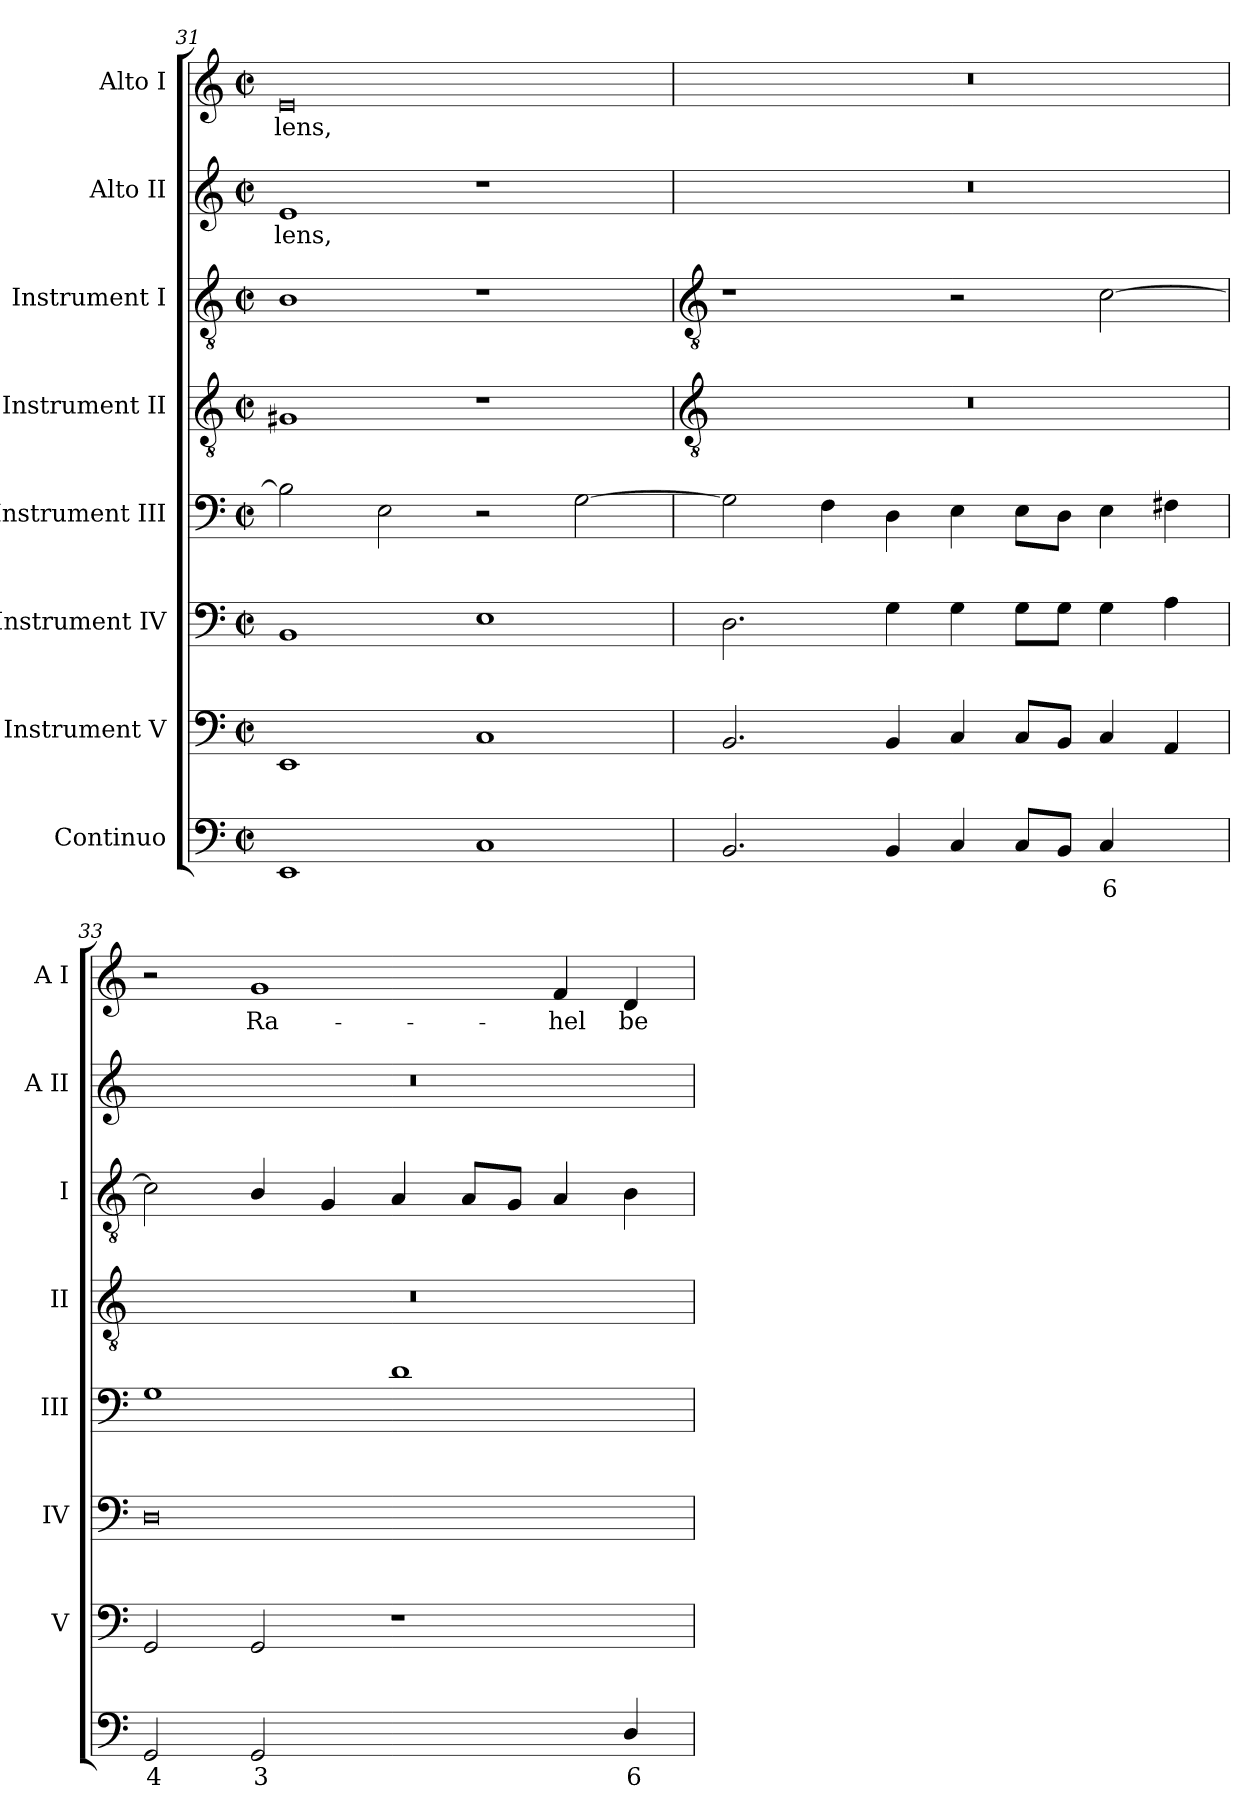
**kern	**text	**kern	**kern	**kern	**kern	**kern	**kern	**text	**kern	**text
*part8	*part8	*part7	*part6	*part5	*part4	*part3	*part2	*part2	*part1	*part1
*staff8	*staff8	*staff7	*staff6	*staff5	*staff4	*staff3	*staff2	*staff2	*staff1	*staff1
*I"Continuo	*	*I"Instrument V	*I"Instrument IV	*I"Instrument III	*I"Instrument II	*I"Instrument I	*I"Alto II	*	*I"Alto I	*
*	*	*I'V	*I'IV	*I'III	*I'II	*I'I	*I'A II	*	*I'A I	*
*clefF4	*	*clefF4	*clefF4	*clefF4	*clefGv2	*clefGv2	*clefG2	*	*clefG2	*
*k[]	*	*k[]	*k[]	*k[]	*k[]	*k[]	*k[]	*	*k[]	*
*C:	*	*C:	*C:	*C:	*C:	*C:	*C:	*	*C:	*
*M4/2	*	*M4/2	*M4/2	*M4/2	*M4/2	*M4/2	*M4/2	*	*M4/2	*
*met(c|)	*	*met(c|)	*met(c|)	*met(c|)	*met(c|)	*met(c|)	*met(c|)	*	*met(c|)	*
=31	=31	=31	=31	=31	=31	=31	=31	=31	=31	=31
!	!	!	!	!	!	!	!	!LO:LY:b	!	!LO:LY:b
1EE	.	1EE	1BB	2B]	1G#X	1B	1e	lens,	0e	-lens,
.	.	.	.	2E	.	.	.	.	.	.
1C	.	1C	1E	2r	1r	1r	1r	.	.	.
.	.	.	.	[2G	.	.	.	.	.	.
!!LO:LB:g=z
=32	=32	=32	=32	=32	=32	=32	=32	=32	=32	=32
*	*	*	*	*	*clefGv2	*clefGv2	*	*	*	*
2.BB	.	2.BB	2.D	2G]	0r	1r	0r	.	0r	.
.	.	.	.	4F	.	.	.	.	.	.
4BB	.	4BB	4G	4D	.	.	.	.	.	.
4C	.	4C	4G	4E	.	2r	.	.	.	.
8CL	.	8CL	8GL	8EL	.	.	.	.	.	.
8BBJ	.	8BBJ	8GJ	8DJ	.	.	.	.	.	.
!	!LO:LY:b	!	!	!	!	!	!	!	!	!
4C	6	4C	4G	4E	.	[2c	.	.	.	.
4ryy	.	4AA	4A	4F#X	.	.	.	.	.	.
=33	=33	=33	=33	=33	=33	=33	=33	=33	=33	=33
!	!LO:LY:b	!	!	!	!	!	!	!	!	!
2GG	4	2GG	0D	1G	0r	2c]	0r	.	2r	.
!	!LO:LY:b	!	!	!	!	!	!	!	!	!LO:LY:b
2GG	3	2GG	.	.	.	4B/	.	.	1g	Ra-
.	.	.	.	.	.	4G	.	.	.	.
!	!LO:LY:b	!	!	!	!	!	!	!	!	!
[2D/yy	4	1r	.	1d	.	4A	.	.	.	.
.	.	.	.	.	.	8AL	.	.	.	.
.	.	.	.	.	.	8GJ	.	.	.	.
!	!LO:LY:b	!	!	!	!	!	!	!	!	!LO:LY:b
4D/yy]	5	.	.	.	.	4A	.	.	4f	-hel
!	!LO:LY:b	!	!	!	!	!	!	!	!	!LO:LY:b
4D/	6	.	.	.	.	4B	.	.	4d	be-
=	=	=	=	=	=	=	=	=	=	=
*-	*-	*-	*-	*-	*-	*-	*-	*-	*-	*-
